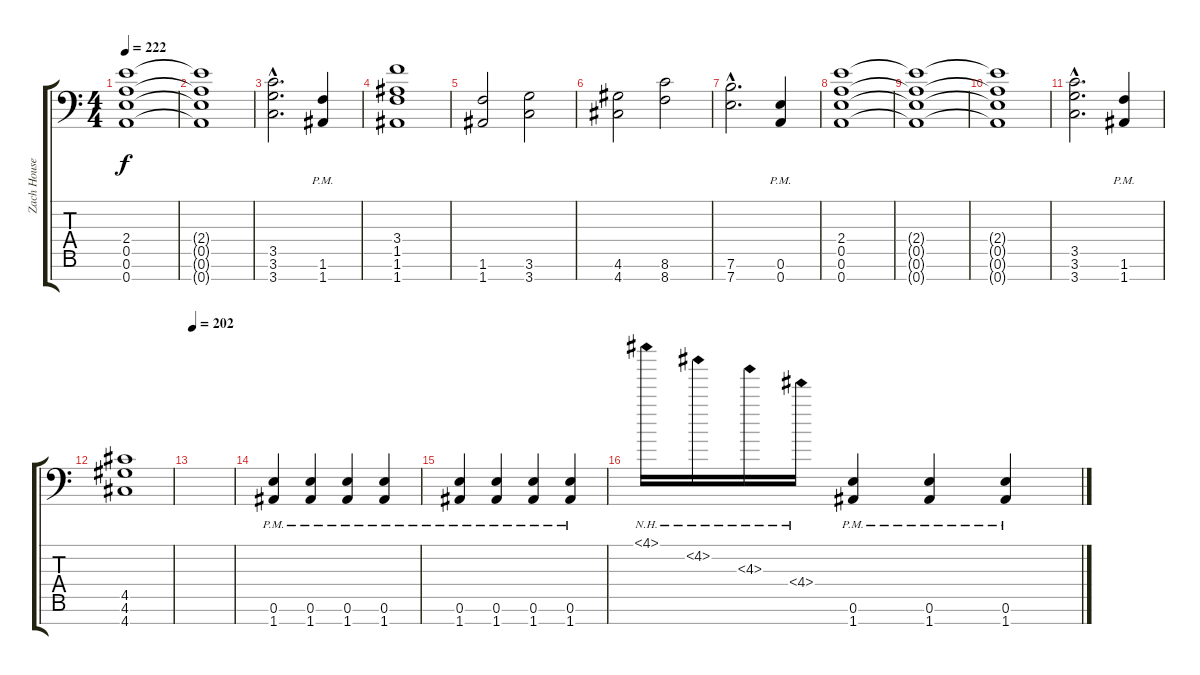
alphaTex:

\track ("Zach Householder (Guitar)" "Zach House") {instrument distortionguitar}
\staff {score tabs}
\tuning (E4 B3 G3 D3 A2 E2 A1) {hide}
\ts (4 4)
\tempo 222
\clef f4
\ks c
(2.4{t} 0.5{t} 0.6{t} 0.7{t}).1{dy f} |
(2.4{t} 0.5{t} 0.6{t} 0.7{t}).1 |
(3.5{hac} 3.6{hac} 3.7{hac}).2{d} (1.6{pm} 1.7{pm}).4 |
(3.4 1.5 1.6 1.7).1 |
(1.6 1.7).2 (3.6 3.7).2 |
(4.6 4.7).2 (8.6 8.7).2 |
(7.6{hac} 7.7{hac}).2{d} (0.6{pm} 0.7{pm}).4 |
(2.4 0.5 0.6 0.7).1 |
(2.4{t} 0.5{t} 0.6{t} 0.7{t}).1 |
(2.4{t} 0.5{t} 0.6{t} 0.7{t}).1 |
(3.5{hac} 3.6{hac} 3.7{hac}).2{d} (1.6{pm} 1.7{pm}).4 |
(4.5 4.6 4.7).1 |
\tempo 202
|
(0.6{pm} 1.7{pm}).4 (0.6{pm} 1.7{pm}).4 (0.6{pm} 1.7{pm}).4 (0.6{pm} 1.7{pm}).4 |
(0.6{pm} 1.7{pm}).4 (0.6{pm} 1.7{pm}).4 (0.6{pm} 1.7{pm}).4 (0.6{pm} 1.7{pm}).4 |
4.1{nh}.16 4.2{nh}.16 4.3{nh}.16 4.4{nh}.16 (0.6{pm} 1.7{pm}).4 (0.6{pm} 1.7{pm}).4 (0.6{pm} 1.7{pm}).4
